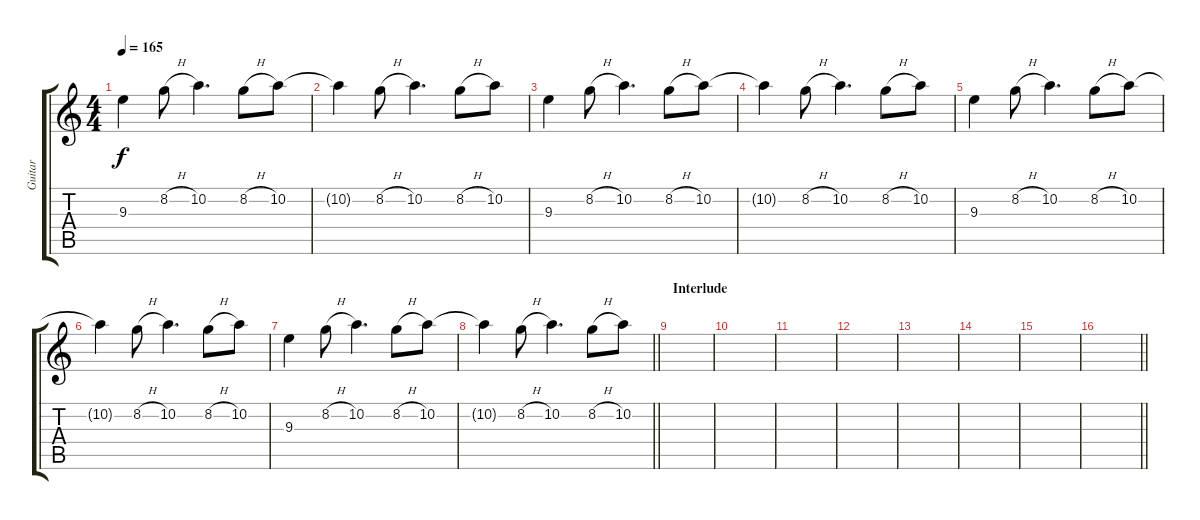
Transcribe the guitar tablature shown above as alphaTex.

\track ("Guitar" "Guitar") {instrument acousticguitarsteel}
\staff {score tabs}
\tuning (E4 B3 G3 D3 A2 E2) {hide}
\ts (4 4)
\tempo 165
\clef g2
\ks c
9.3.4{dy f} 8.2{h}.8 10.2.4{d} 8.2{h}.8 10.2.8 |
10.2{t}.4 8.2{h}.8 10.2.4{d} 8.2{h}.8 10.2.8 |
9.3.4 8.2{h}.8 10.2.4{d} 8.2{h}.8 10.2.8 |
10.2{t}.4 8.2{h}.8 10.2.4{d} 8.2{h}.8 10.2.8 |
9.3.4 8.2{h}.8 10.2.4{d} 8.2{h}.8 10.2.8 |
10.2{t}.4 8.2{h}.8 10.2.4{d} 8.2{h}.8 10.2.8 |
9.3.4 8.2{h}.8 10.2.4{d} 8.2{h}.8 10.2.8 |
\barLineRight lightlight
10.2{t}.4 8.2{h}.8 10.2.4{d} 8.2{h}.8 10.2.8 |
\section ("" "Interlude")
|
|
|
|
|
|
|
\barLineRight lightlight
